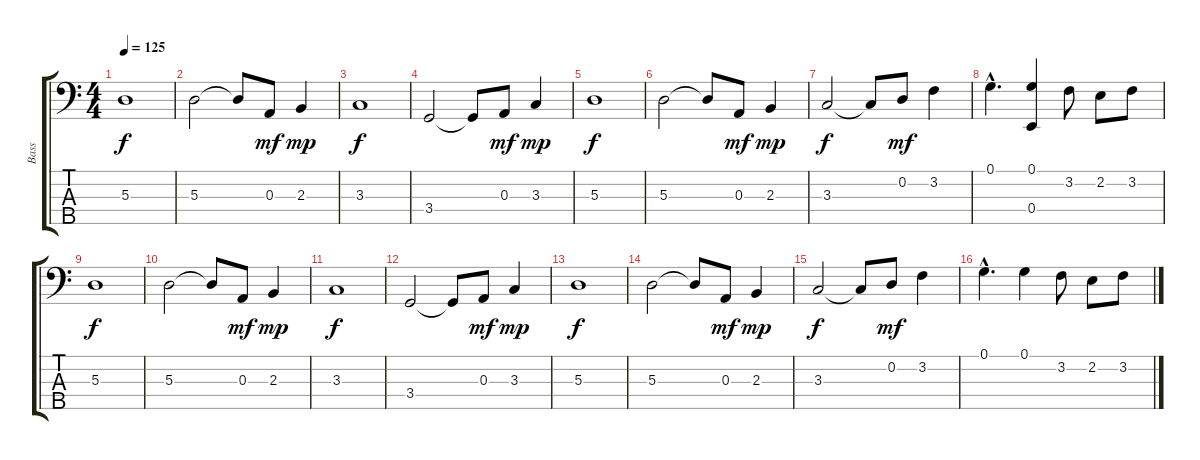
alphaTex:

\track ("Bass" "Bass") {instrument electricbassfinger}
\staff {score tabs}
\tuning (G2 D2 A1 E1 B0) {hide}
\ts (4 4)
\tempo 125
\clef f4
\ks c
5.3.1{dy f} |
5.3.2 5.3{t}.8 0.3.8{dy mf} 2.3.4{dy mp} |
3.3.1{dy f} |
3.4.2 3.4{t}.8 0.3.8{dy mf} 3.3.4{dy mp} |
5.3.1{dy f} |
5.3.2 5.3{t}.8 0.3.8{dy mf} 2.3.4{dy mp} |
3.3.2{dy f} 3.3{t}.8 0.2.8{dy mf} 3.2.4 |
0.1{hac}.4{d} (0.1 0.4).4 3.2.8 2.2.8 3.2.8 |
5.3.1{dy f} |
5.3.2 5.3{t}.8 0.3.8{dy mf} 2.3.4{dy mp} |
3.3.1{dy f} |
3.4.2 3.4{t}.8 0.3.8{dy mf} 3.3.4{dy mp} |
5.3.1{dy f} |
5.3.2 5.3{t}.8 0.3.8{dy mf} 2.3.4{dy mp} |
3.3.2{dy f} 3.3{t}.8 0.2.8{dy mf} 3.2.4 |
0.1{hac}.4{d} 0.1.4 3.2.8 2.2.8 3.2.8
